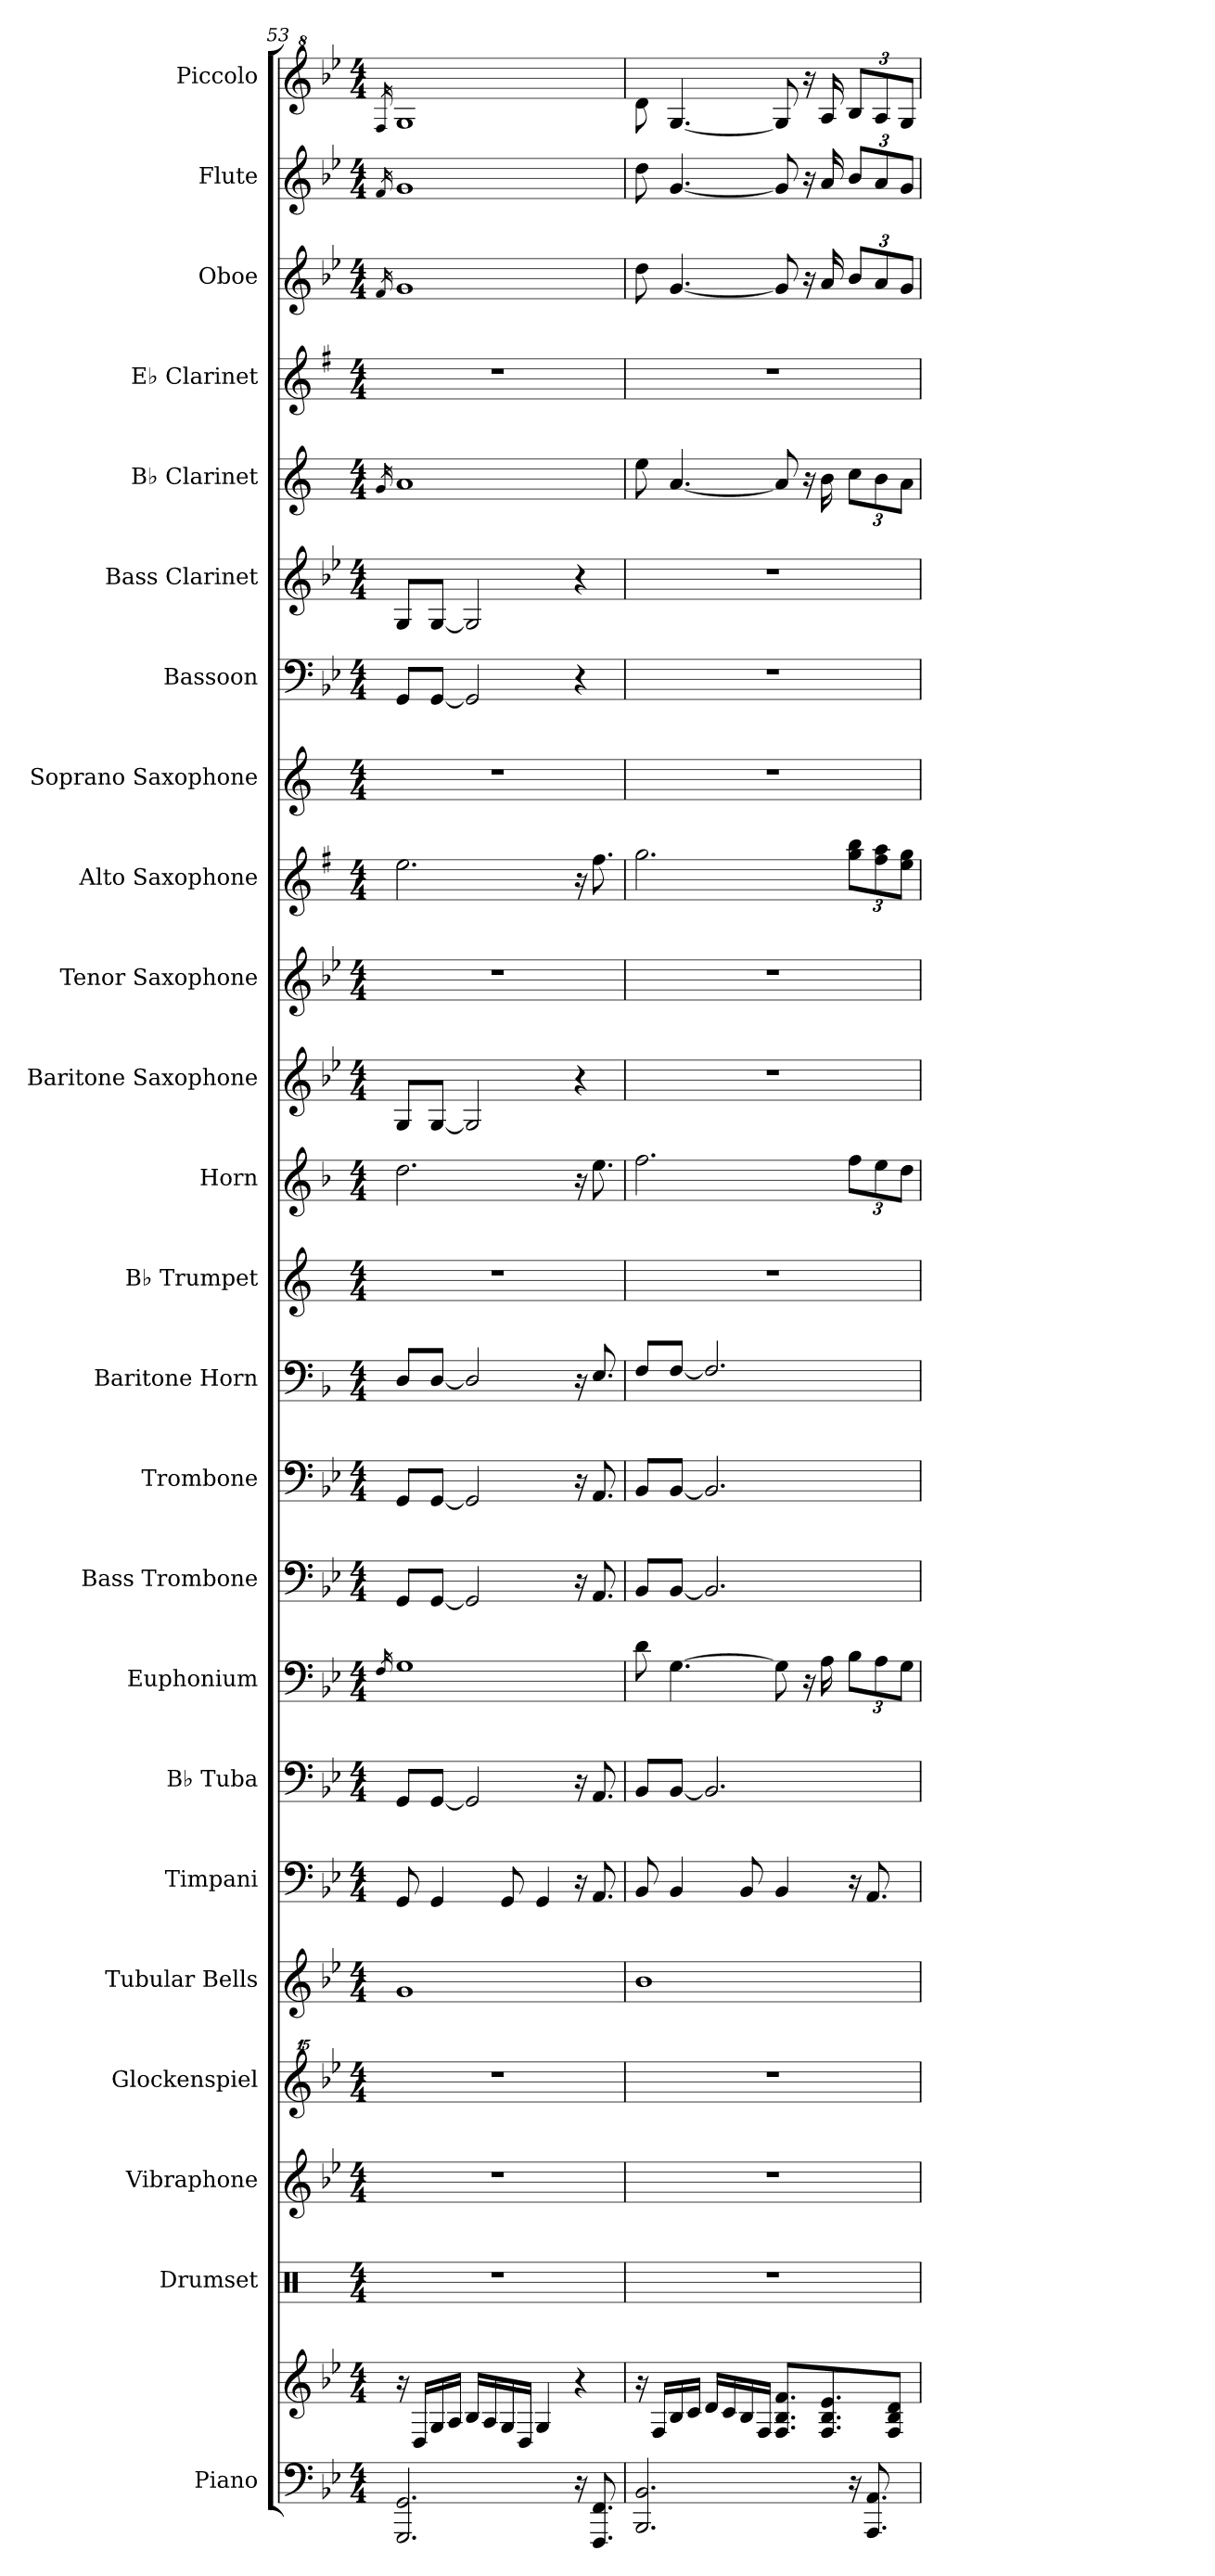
**kern	**kern	**kern	**kern	**kern	**kern	**kern	**kern	**kern	**kern	**kern	**kern	**kern	**kern	**kern	**kern	**kern	**kern	**kern	**kern	**kern	**kern	**kern	**kern	**kern
*part24	*part24	*part23	*part22	*part21	*part20	*part19	*part18	*part17	*part16	*part15	*part14	*part13	*part12	*part11	*part10	*part9	*part8	*part7	*part6	*part5	*part4	*part3	*part2	*part1
*staff25	*staff24	*staff23	*staff22	*staff21	*staff20	*staff19	*staff18	*staff17	*staff16	*staff15	*staff14	*staff13	*staff12	*staff11	*staff10	*staff9	*staff8	*staff7	*staff6	*staff5	*staff4	*staff3	*staff2	*staff1
*I"Piano	*	*I"Drumset	*I"Vibraphone	*I"Glockenspiel	*I"Tubular Bells	*I"Timpani	*I"B♭ Tuba	*I"Euphonium	*I"Bass Trombone	*I"Trombone	*I"Baritone Horn	*I"B♭ Trumpet	*I"Horn	*I"Baritone Saxophone	*I"Tenor Saxophone	*I"Alto Saxophone	*I"Soprano Saxophone	*I"Bassoon	*I"Bass Clarinet	*I"B♭ Clarinet	*I"E♭ Clarinet	*I"Oboe	*I"Flute	*I"Piccolo
*I'Pno.	*	*I'Drs.	*I'Vib.	*I'Glk.	*I'Tu. Be.	*I'Timp.	*I'B♭ Tu.	*I'Eu.	*I'B. Trb.	*I'Trb.	*I'Bar. Hn.	*I'B♭ Tpt.	*I'Hn.	*I'Bar. Sax.	*I'T. Sax.	*I'A. Sax.	*I'S. Sax.	*I'Bsn.	*I'B. Cl.	*I'B♭ Cl.	*I'E♭ Cl.	*I'Ob.	*I'Fl.	*I'Picc.
*clefF4	*clefG2	*clefX	*clefG2	*clefG^^2	*clefG2	*clefF4	*clefF4	*clefF4	*clefF4	*clefF4	*clefF4	*clefG2	*clefG2	*clefG2	*clefG2	*clefG2	*clefG2	*clefF4	*clefG2	*clefG2	*clefG2	*clefG2	*clefG2	*clefG^2
*	*	*	*	*	*	*	*	*	*	*	*ITrd4c7	*ITrd1c2	*ITrd4c7	*ITrd12c21	*ITrd8c14	*ITrd5c9	*ITrd1c2	*	*ITrd8c14	*ITrd1c2	*ITrd-2c-3	*	*	*ITrd-7c-12
*k[b-e-]	*k[b-e-]	*k[]	*k[b-e-]	*k[b-e-]	*k[b-e-]	*k[b-e-]	*k[b-e-]	*k[b-e-]	*k[b-e-]	*k[b-e-]	*k[b-e-]	*k[b-e-]	*k[b-e-]	*k[b-e-]	*k[b-e-]	*k[b-e-]	*k[b-e-]	*k[b-e-]	*k[b-e-]	*k[b-e-]	*k[b-e-]	*k[b-e-]	*k[b-e-]	*k[b-e-]
*B-:	*B-:	*C:	*B-:	*B-:	*B-:	*B-:	*B-:	*B-:	*B-:	*B-:	*B-:	*B-:	*B-:	*B-:	*B-:	*B-:	*B-:	*B-:	*B-:	*B-:	*B-:	*B-:	*B-:	*B-:
*M4/4	*M4/4	*M4/4	*M4/4	*M4/4	*M4/4	*M4/4	*M4/4	*M4/4	*M4/4	*M4/4	*M4/4	*M4/4	*M4/4	*M4/4	*M4/4	*M4/4	*M4/4	*M4/4	*M4/4	*M4/4	*M4/4	*M4/4	*M4/4	*M4/4
=53	=53	=53	=53	=53	=53	=53	=53	=53	=53	=53	=53	=53	=53	=53	=53	=53	=53	=53	=53	=53	=53	=53	=53	=53
.	.	.	.	.	.	.	.	16qF/	.	.	.	.	.	.	.	.	.	.	.	16qf/	.	16qf/	16qf/	16qff/
2.GGG/ 2.GG/	16r	1r	1r	1r	1g	8GG/	8GG/L	1G	8GG/L	8GG/L	8GG/L	1r	2.g\	8GG/L	1r	2.g\	1r	8GG/L	8GG/L	1g	1r	1g	1g	1gg
.	16D/LL	.	.	.	.	.	.	.	.	.	.	.	.	.	.	.	.	.	.	.	.	.	.	.
.	16G/	.	.	.	.	4GG/	[8GG/J	.	[8GG/J	[8GG/J	[8GG/J	.	.	[8GG/J	.	.	.	[8GG/J	[8GG/J	.	.	.	.	.
.	16A/JJ	.	.	.	.	.	.	.	.	.	.	.	.	.	.	.	.	.	.	.	.	.	.	.
.	16B-/LL	.	.	.	.	.	2GG/]	.	2GG/]	2GG/]	2GG/]	.	.	2GG/]	.	.	.	2GG/]	2GG/]	.	.	.	.	.
.	16A/	.	.	.	.	.	.	.	.	.	.	.	.	.	.	.	.	.	.	.	.	.	.	.
.	16G/	.	.	.	.	8GG/	.	.	.	.	.	.	.	.	.	.	.	.	.	.	.	.	.	.
.	16D/JJ	.	.	.	.	.	.	.	.	.	.	.	.	.	.	.	.	.	.	.	.	.	.	.
.	4G/	.	.	.	.	4GG/	.	.	.	.	.	.	.	.	.	.	.	.	.	.	.	.	.	.
16r	4r	.	.	.	.	16r	16r	.	16r	16r	16r	.	16r	4r	.	16r	.	4r	4r	.	.	.	.	.
8.FFF/ 8.FF/	.	.	.	.	.	8.AA/	8.AA/	.	8.AA/	8.AA/	8.AA/	.	8.a\	.	.	8.a\	.	.	.	.	.	.	.	.
=54	=54	=54	=54	=54	=54	=54	=54	=54	=54	=54	=54	=54	=54	=54	=54	=54	=54	=54	=54	=54	=54	=54	=54	=54
2.BBB-/ 2.BB-/	16r	1r	1r	1r	1b-	8BB-/	8BB-/L	8d\	8BB-/L	8BB-/L	8BB-/L	1r	2.b-\	1r	1r	2.b-\	1r	1r	1r	8dd\	1r	8dd\	8dd\	8ddd\
.	16F/LL	.	.	.	.	.	.	.	.	.	.	.	.	.	.	.	.	.	.	.	.	.	.	.
.	16B-/	.	.	.	.	4BB-/	[8BB-/J	[4.G\	[8BB-/J	[8BB-/J	[8BB-/J	.	.	.	.	.	.	.	.	[4.g/	.	[4.g/	[4.g/	[4.gg/
.	16c/JJ	.	.	.	.	.	.	.	.	.	.	.	.	.	.	.	.	.	.	.	.	.	.	.
.	16d/LL	.	.	.	.	.	2.BB-/]	.	2.BB-/]	2.BB-/]	2.BB-/]	.	.	.	.	.	.	.	.	.	.	.	.	.
.	16c/	.	.	.	.	.	.	.	.	.	.	.	.	.	.	.	.	.	.	.	.	.	.	.
.	16B-/	.	.	.	.	8BB-/	.	.	.	.	.	.	.	.	.	.	.	.	.	.	.	.	.	.
.	16F/JJ	.	.	.	.	.	.	.	.	.	.	.	.	.	.	.	.	.	.	.	.	.	.	.
.	8.F/ 8.B-/ 8.f/L	.	.	.	.	4BB-/	.	8G\]	.	.	.	.	.	.	.	.	.	.	.	8g/]	.	8g/]	8g/]	8gg/]
.	.	.	.	.	.	.	.	16r	.	.	.	.	.	.	.	.	.	.	.	16r	.	16r	16r	16r
.	8.F/ 8.B-/ 8.e-/	.	.	.	.	.	.	16A\	.	.	.	.	.	.	.	.	.	.	.	16a\	.	16a/	16a/	16aa/
*	*	*	*	*	*	*	*	*Xbrackettup	*	*	*	*	*Xbrackettup	*	*	*Xbrackettup	*	*	*	*Xbrackettup	*	*Xbrackettup	*Xbrackettup	*Xbrackettup
16r	.	.	.	.	.	16r	.	12B-\L	.	.	.	.	12b-\L	.	.	12b-\ 12dd\L	.	.	.	12b-\L	.	12b-/L	12b-/L	12bb-/L
8.AAA/ 8.AA/	.	.	.	.	.	8.AA/	.	.	.	.	.	.	.	.	.	.	.	.	.	.	.	.	.	.
.	.	.	.	.	.	.	.	12A\	.	.	.	.	12a\	.	.	12a\ 12cc\	.	.	.	12a\	.	12a/	12a/	12aa/
.	8F/ 8B-/ 8d/J	.	.	.	.	.	.	.	.	.	.	.	.	.	.	.	.	.	.	.	.	.	.	.
.	.	.	.	.	.	.	.	12G\J	.	.	.	.	12g\J	.	.	12g\ 12b-\J	.	.	.	12g\J	.	12g/J	12g/J	12gg/J
=	=	=	=	=	=	=	=	=	=	=	=	=	=	=	=	=	=	=	=	=	=	=	=	=
*-	*-	*-	*-	*-	*-	*-	*-	*-	*-	*-	*-	*-	*-	*-	*-	*-	*-	*-	*-	*-	*-	*-	*-	*-
